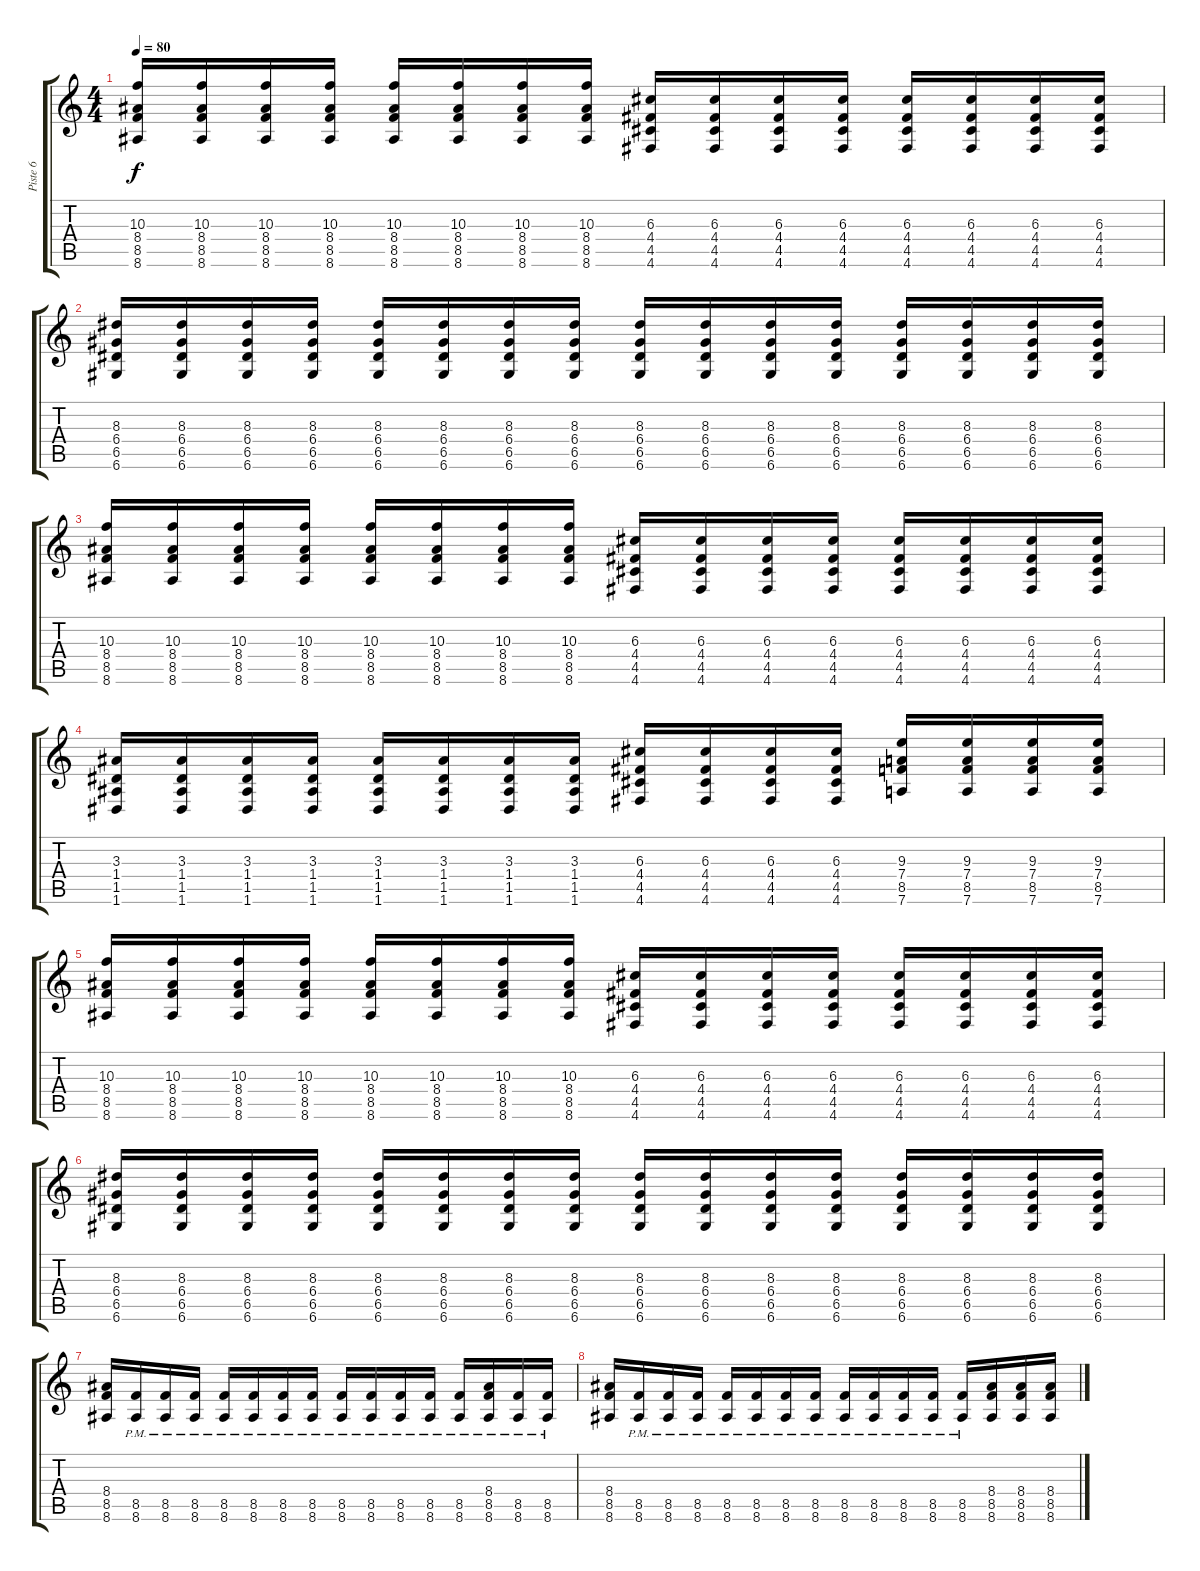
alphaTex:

\track ("Piste 6" "Piste 6") {instrument overdrivenguitar}
\staff {score tabs}
\tuning (E4 B3 G3 D3 A2 D2) {hide}
\ts (4 4)
\tempo 80
\clef g2
\ks c
(10.3 8.4 8.5 8.6).16{dy f} (10.3 8.4 8.5 8.6).16 (10.3 8.4 8.5 8.6).16 (10.3 8.4 8.5 8.6).16 (10.3 8.4 8.5 8.6).16 (10.3 8.4 8.5 8.6).16 (10.3 8.4 8.5 8.6).16 (10.3 8.4 8.5 8.6).16 (6.3 4.4 4.5 4.6).16 (6.3 4.4 4.5 4.6).16 (6.3 4.4 4.5 4.6).16 (6.3 4.4 4.5 4.6).16 (6.3 4.4 4.5 4.6).16 (6.3 4.4 4.5 4.6).16 (6.3 4.4 4.5 4.6).16 (6.3 4.4 4.5 4.6).16 |
(8.3 6.4 6.5 6.6).16 (8.3 6.4 6.5 6.6).16 (8.3 6.4 6.5 6.6).16 (8.3 6.4 6.5 6.6).16 (8.3 6.4 6.5 6.6).16 (8.3 6.4 6.5 6.6).16 (8.3 6.4 6.5 6.6).16 (8.3 6.4 6.5 6.6).16 (8.3 6.4 6.5 6.6).16 (8.3 6.4 6.5 6.6).16 (8.3 6.4 6.5 6.6).16 (8.3 6.4 6.5 6.6).16 (8.3 6.4 6.5 6.6).16 (8.3 6.4 6.5 6.6).16 (8.3 6.4 6.5 6.6).16 (8.3 6.4 6.5 6.6).16 |
(10.3 8.4 8.5 8.6).16 (10.3 8.4 8.5 8.6).16 (10.3 8.4 8.5 8.6).16 (10.3 8.4 8.5 8.6).16 (10.3 8.4 8.5 8.6).16 (10.3 8.4 8.5 8.6).16 (10.3 8.4 8.5 8.6).16 (10.3 8.4 8.5 8.6).16 (6.3 4.4 4.5 4.6).16 (6.3 4.4 4.5 4.6).16 (6.3 4.4 4.5 4.6).16 (6.3 4.4 4.5 4.6).16 (6.3 4.4 4.5 4.6).16 (6.3 4.4 4.5 4.6).16 (6.3 4.4 4.5 4.6).16 (6.3 4.4 4.5 4.6).16 |
(3.3 1.4 1.5 1.6).16 (3.3 1.4 1.5 1.6).16 (3.3 1.4 1.5 1.6).16 (3.3 1.4 1.5 1.6).16 (3.3 1.4 1.5 1.6).16 (3.3 1.4 1.5 1.6).16 (3.3 1.4 1.5 1.6).16 (3.3 1.4 1.5 1.6).16 (6.3 4.4 4.5 4.6).16 (6.3 4.4 4.5 4.6).16 (6.3 4.4 4.5 4.6).16 (6.3 4.4 4.5 4.6).16 (9.3 7.4 8.5 7.6).16 (9.3 7.4 8.5 7.6).16 (9.3 7.4 8.5 7.6).16 (9.3 7.4 8.5 7.6).16 |
(10.3 8.4 8.5 8.6).16 (10.3 8.4 8.5 8.6).16 (10.3 8.4 8.5 8.6).16 (10.3 8.4 8.5 8.6).16 (10.3 8.4 8.5 8.6).16 (10.3 8.4 8.5 8.6).16 (10.3 8.4 8.5 8.6).16 (10.3 8.4 8.5 8.6).16 (6.3 4.4 4.5 4.6).16 (6.3 4.4 4.5 4.6).16 (6.3 4.4 4.5 4.6).16 (6.3 4.4 4.5 4.6).16 (6.3 4.4 4.5 4.6).16 (6.3 4.4 4.5 4.6).16 (6.3 4.4 4.5 4.6).16 (6.3 4.4 4.5 4.6).16 |
(8.3 6.4 6.5 6.6).16 (8.3 6.4 6.5 6.6).16 (8.3 6.4 6.5 6.6).16 (8.3 6.4 6.5 6.6).16 (8.3 6.4 6.5 6.6).16 (8.3 6.4 6.5 6.6).16 (8.3 6.4 6.5 6.6).16 (8.3 6.4 6.5 6.6).16 (8.3 6.4 6.5 6.6).16 (8.3 6.4 6.5 6.6).16 (8.3 6.4 6.5 6.6).16 (8.3 6.4 6.5 6.6).16 (8.3 6.4 6.5 6.6).16 (8.3 6.4 6.5 6.6).16 (8.3 6.4 6.5 6.6).16 (8.3 6.4 6.5 6.6).16 |
(8.4 8.5 8.6).16 (8.5 8.6{pm}).16 (8.5 8.6{pm}).16 (8.5 8.6{pm}).16 (8.5 8.6{pm}).16 (8.5 8.6{pm}).16 (8.5 8.6{pm}).16 (8.5 8.6{pm}).16 (8.5 8.6{pm}).16 (8.5 8.6{pm}).16 (8.5 8.6{pm}).16 (8.5 8.6{pm}).16 (8.5 8.6{pm}).16 (8.4 8.5 8.6{pm}).16 (8.5 8.6{pm}).16 (8.5 8.6{pm}).16 |
(8.4 8.5 8.6).16 (8.5 8.6{pm}).16 (8.5 8.6{pm}).16 (8.5 8.6{pm}).16 (8.5 8.6{pm}).16 (8.5 8.6{pm}).16 (8.5 8.6{pm}).16 (8.5 8.6{pm}).16 (8.5 8.6{pm}).16 (8.5 8.6{pm}).16 (8.5 8.6{pm}).16 (8.5 8.6{pm}).16 (8.5{pm} 8.6{pm}).16 (8.4 8.5 8.6).16 (8.4 8.5 8.6).16 (8.4 8.5 8.6).16
